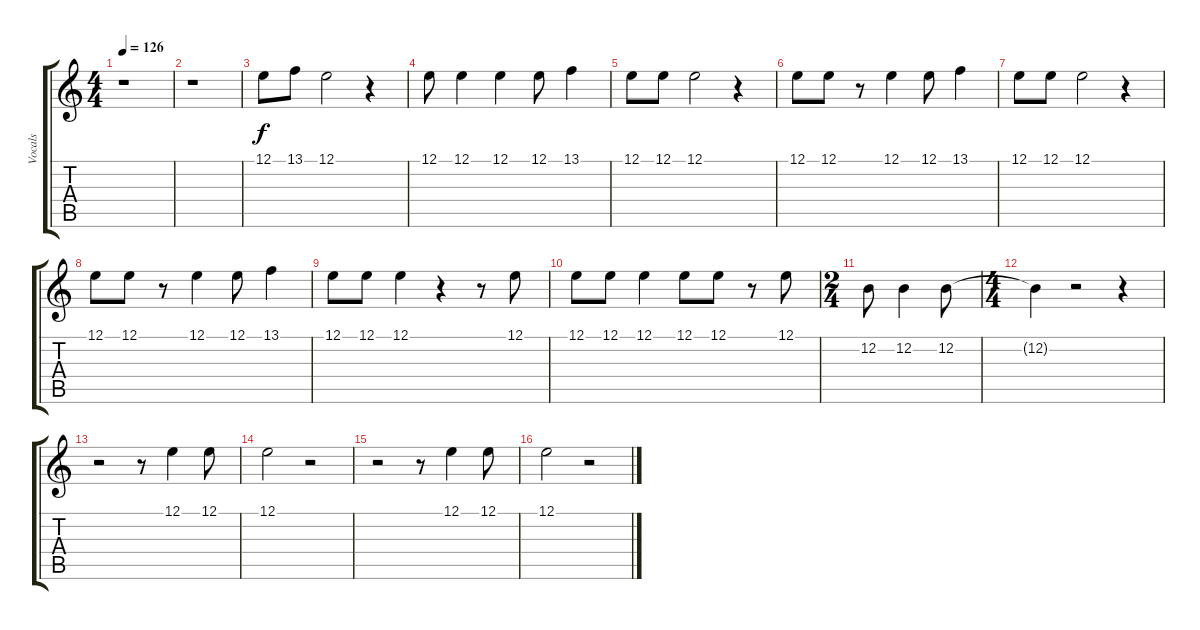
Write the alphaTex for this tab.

\track ("Vocals" "Vocals") {instrument lead2sawtooth}
\staff {score tabs}
\tuning (E4 B3 G3 D3 A2 E2) {hide}
\ts (4 4)
\tempo 126
\clef g2
\ks c
r.1{dy f} |
r.1 |
12.1.8 13.1.8 12.1.2 r.4 |
12.1.8 12.1.4 12.1.4 12.1.8 13.1.4 |
12.1.8 12.1.8 12.1.2 r.4 |
12.1.8 12.1.8 r.8 12.1.4 12.1.8 13.1.4 |
12.1.8 12.1.8 12.1.2 r.4 |
12.1.8 12.1.8 r.8 12.1.4 12.1.8 13.1.4 |
12.1.8 12.1.8 12.1.4 r.4 r.8 12.1.8 |
12.1.8 12.1.8 12.1.4 12.1.8 12.1.8 r.8 12.1.8 |
\ts (2 4)
12.2.8 12.2.4 12.2.8 |
\ts (4 4)
12.2{t}.4 r.2 r.4 |
r.2 r.8 12.1.4 12.1.8 |
12.1.2 r.2 |
r.2 r.8 12.1.4 12.1.8 |
12.1.2 r.2
